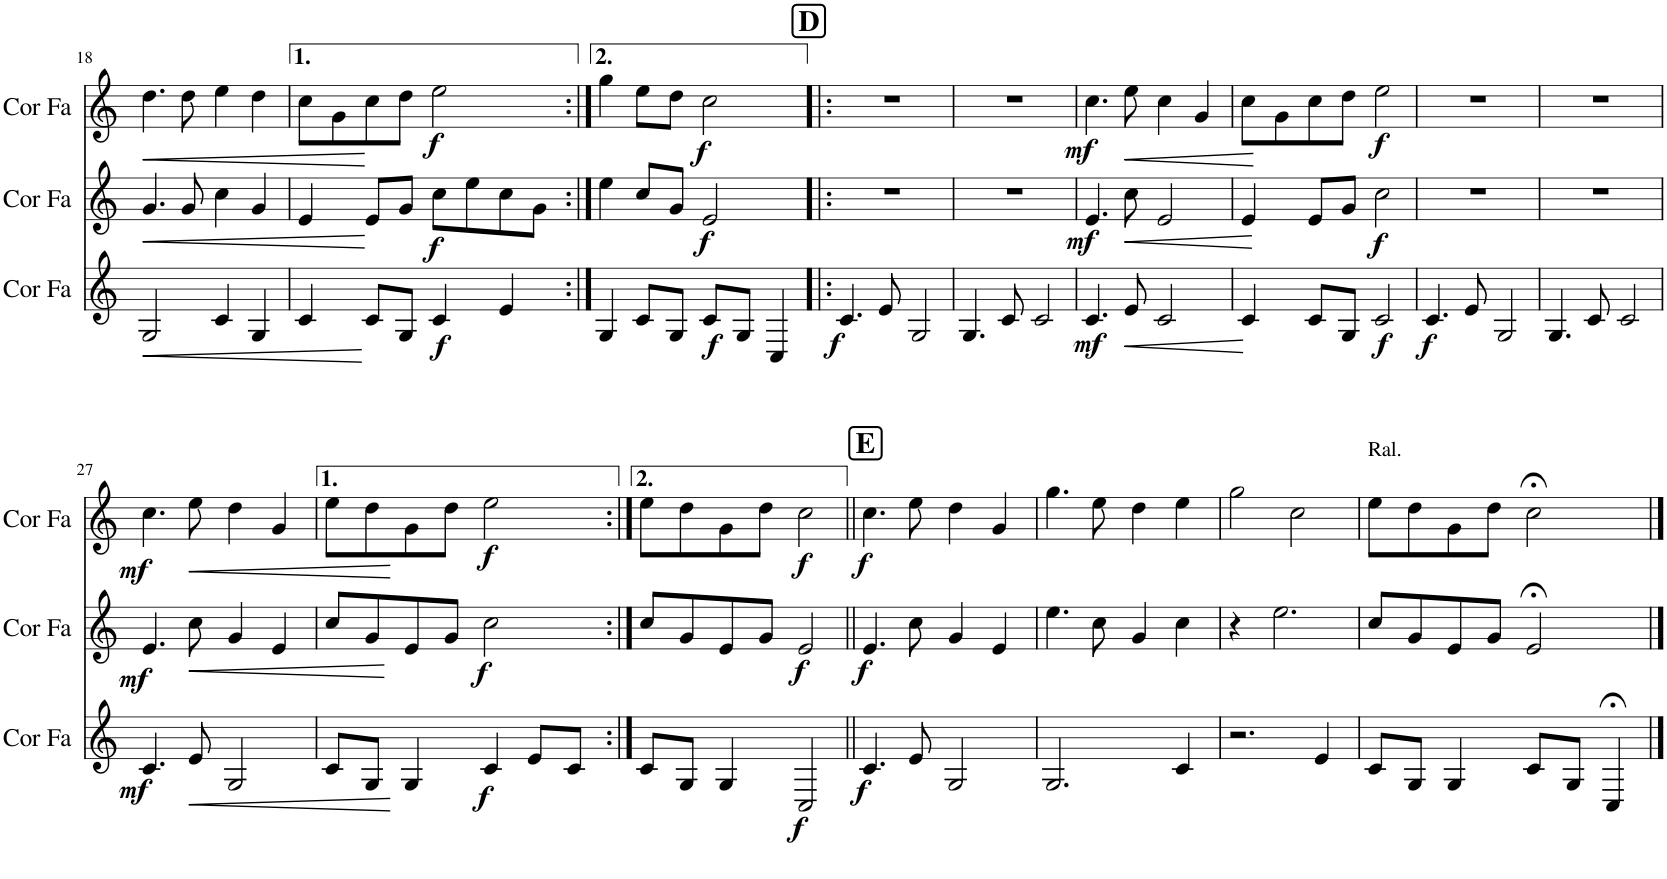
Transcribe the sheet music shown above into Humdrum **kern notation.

**kern	**dynam	**kern	**dynam	**kern	**dynam
*part3	*part3	*part2	*part2	*part1	*part1
*staff3	*staff3	*staff2	*staff2	*staff1	*staff1
*I"Cor en Fa	*	*I"Cor en Fa	*	*I"Cor en Fa	*
*I'Cor Fa	*	*I'Cor Fa	*	*I'Cor Fa	*
!!LO:PB:g=z
*clefG2	*	*clefG2	*	*clefG2	*
*Trd4c7	*	*Trd4c7	*	*Trd4c7	*
*k[]	*	*k[]	*	*k[]	*
*M4/4	*	*M4/4	*	*M4/4	*
=18	=18	=18	=18	=18	=18
!	!LO:HP:b	!	!LO:HP:b	!	!LO:HP:b
2G/	<	4.g/	<	4.dd\	<
.	.	8g/	.	8dd\	.
4c/	.	4cc\	.	4ee\	.
4G/	.	4g/	.	4dd\	.
.	[	.	[	.	[
=19	=19	=19	=19	=19	=19
4c/	.	4e/	.	8cc\L	.
.	.	.	.	8g\	.
8c/L	.	8e/L	.	8cc\	.
8G/J	.	8g/J	.	8dd\J	.
!	!LO:DY:b	!	!LO:DY:b	!	!LO:DY:b
4c/	f	8cc\L	f	2ee\	f
.	.	8ee\	.	.	.
4e/	.	8cc\	.	.	.
.	.	8g\J	.	.	.
=20:|!	=20:|!	=20:|!	=20:|!	=20:|!	=20:|!
4G/	.	4ee\	.	4gg\	.
8c/L	.	8cc/L	.	8ee\L	.
8G/J	.	8g/J	.	8dd\J	.
!	!LO:DY:b	!	!LO:DY:b	!	!LO:DY:b
8c/L	f	2e/	f	2cc\	f
8G/J	.	.	.	.	.
4C/	.	.	.	.	.
!!LO:REH:place=s1:a:B:cj:fs=14:t=D
=21!|:	=21!|:	=21!|:	=21!|:	=21!|:	=21!|:
!	!LO:DY:b	!	!	!	!
4.c/	f	1r	.	1r	.
8e/	.	.	.	.	.
2G/	.	.	.	.	.
=22	=22	=22	=22	=22	=22
4.G/	.	1r	.	1r	.
8c/	.	.	.	.	.
2c/	.	.	.	.	.
=23	=23	=23	=23	=23	=23
!	!LO:DY:b	!	!LO:DY:b	!	!LO:DY:b
4.c/	mf	4.e/	mf	4.cc\	mf
!	!LO:HP:b	!	!LO:HP:b	!	!LO:HP:b
8e/	<	8cc\	<	8ee\	<
2c/	.	2e/	.	4cc\	.
.	.	.	.	4g/	.
.	[	.	[	.	[
=24	=24	=24	=24	=24	=24
4c/	.	4e/	.	8cc\L	.
.	.	.	.	8g\	.
8c/L	.	8e/L	.	8cc\	.
8G/J	.	8g/J	.	8dd\J	.
!	!LO:DY:b	!	!LO:DY:b	!	!LO:DY:b
2c/	f	2cc\	f	2ee\	f
=25	=25	=25	=25	=25	=25
!	!LO:DY:b	!	!	!	!
4.c/	f	1r	.	1r	.
8e/	.	.	.	.	.
2G/	.	.	.	.	.
=26	=26	=26	=26	=26	=26
4.G/	.	1r	.	1r	.
8c/	.	.	.	.	.
2c/	.	.	.	.	.
!!LO:LB:g=z
=27	=27	=27	=27	=27	=27
!	!LO:DY:b	!	!LO:DY:b	!	!LO:DY:b
4.c/	mf	4.e/	mf	4.cc\	mf
!	!LO:HP:b	!	!LO:HP:b	!	!LO:HP:b
8e/	<	8cc\	<	8ee\	<
2G/	.	4g/	.	4dd\	.
.	.	4e/	.	4g/	.
.	[	.	[	.	[
=28	=28	=28	=28	=28	=28
8c/L	.	8cc/L	.	8ee\L	.
8G/J	.	8g/	.	8dd\	.
4G/	.	8e/	.	8g\	.
.	.	8g/J	.	8dd\J	.
!	!LO:DY:b	!	!LO:DY:b	!	!LO:DY:b
4c/	f	2cc\	f	2ee\	f
8e/L	.	.	.	.	.
8c/J	.	.	.	.	.
=29:|!	=29:|!	=29:|!	=29:|!	=29:|!	=29:|!
8c/L	.	8cc/L	.	8ee\L	.
8G/J	.	8g/	.	8dd\	.
4G/	.	8e/	.	8g\	.
.	.	8g/J	.	8dd\J	.
!	!LO:DY:b	!	!LO:DY:b	!	!LO:DY:b
2C/	f	2e/	f	2cc\	f
!!LO:REH:place=s1:a:B:cj:fs=14:t=E
=30||	=30||	=30||	=30||	=30||	=30||
!	!LO:DY:b	!	!LO:DY:b	!	!LO:DY:b
4.c/	f	4.e/	f	4.cc\	f
8e/	.	8cc\	.	8ee\	.
2G/	.	4g/	.	4dd\	.
.	.	4e/	.	4g/	.
=31	=31	=31	=31	=31	=31
2.G/	.	4.ee\	.	4.gg\	.
.	.	8cc\	.	8ee\	.
.	.	4g/	.	4dd\	.
4c/	.	4cc\	.	4ee\	.
=32	=32	=32	=32	=32	=32
2.r	.	4r	.	2gg\	.
.	.	2.ee\	.	.	.
.	.	.	.	2cc\	.
4e/	.	.	.	.	.
=33	=33	=33	=33	=33	=33
!	!	!	!	!LO:TX:a:t=Ral.	!
8c/L	.	8cc/L	.	8ee\L	.
8G/J	.	8g/	.	8dd\	.
4G/	.	8e/	.	8g\	.
.	.	8g/J	.	8dd\J	.
8c/L	.	2e;</	.	2cc;<\	.
8G/J	.	.	.	.	.
4C;</	.	.	.	.	.
==	==	==	==	==	==
*-	*-	*-	*-	*-	*-
